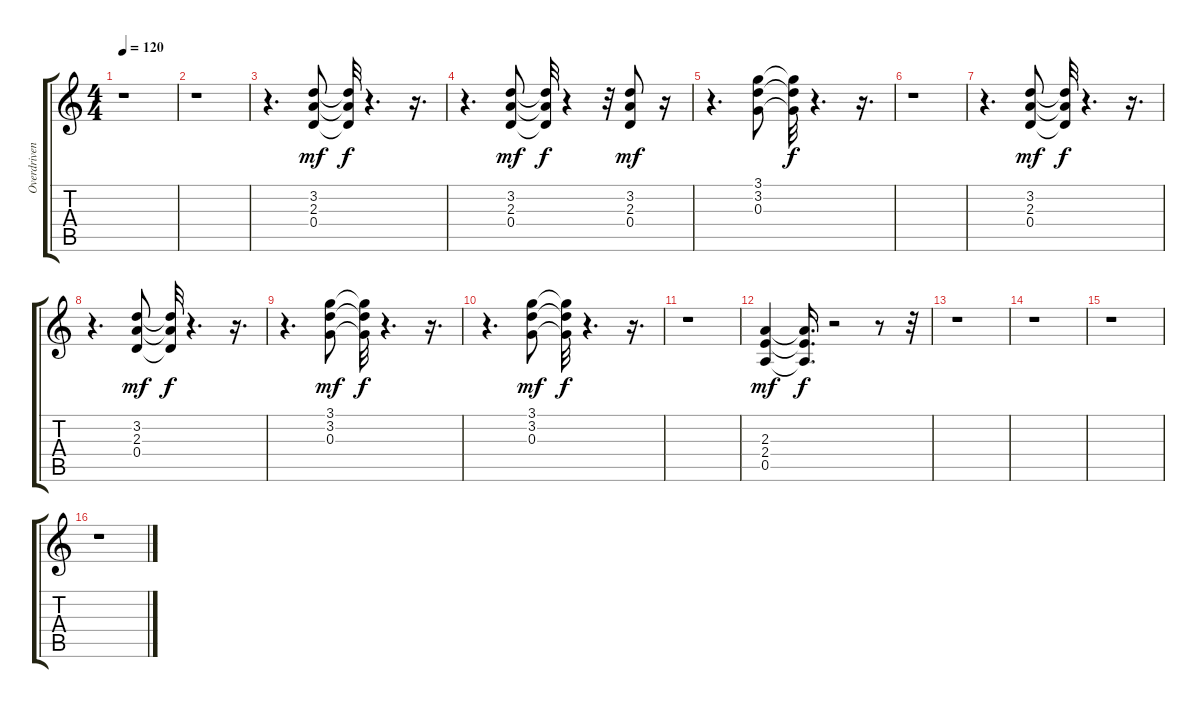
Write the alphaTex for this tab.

\track ("Overdriven Guitar 4" "Overdriven") {instrument overdrivenguitar}
\staff {score tabs}
\tuning (E4 B3 G3 D3 A2 E2) {hide}
\ts (4 4)
\tempo 120
\clef g2
\ks c
r.1{dy mf} |
r.1 |
r.4{d} (3.2 2.3 0.4).8 (3.2{t} 2.3{t} 0.4{t}).32{dy f} r.4{d} r.16{d} |
r.4{d} (3.2 2.3 0.4).8{dy mf} (3.2{t} 2.3{t} 0.4{t}).32{dy f} r.4 r.32 (3.2 2.3 0.4).8{dy mf} r.16 |
r.4{d} (3.1 3.2 0.3).8 (3.1{t} 3.2{t} 0.3{t}).32{dy f} r.4{d} r.16{d} |
r.1 |
r.4{d} (3.2 2.3 0.4).8{dy mf} (3.2{t} 2.3{t} 0.4{t}).32{dy f} r.4{d} r.16{d} |
r.4{d} (3.2 2.3 0.4).8{dy mf} (3.2{t} 2.3{t} 0.4{t}).32{dy f} r.4{d} r.16{d} |
r.4{d} (3.1 3.2 0.3).8{dy mf} (3.1{t} 3.2{t} 0.3{t}).32{dy f} r.4{d} r.16{d} |
r.4{d} (3.1 3.2 0.3).8{dy mf} (3.1{t} 3.2{t} 0.3{t}).32{dy f} r.4{d} r.16{d} |
r.1 |
(2.3 2.4 0.5).4{dy mf} (2.3{t} 2.4{t} 0.5{t}).16{d dy f} r.2 r.8 r.32 |
r.1 |
r.1 |
r.1 |
r.1
